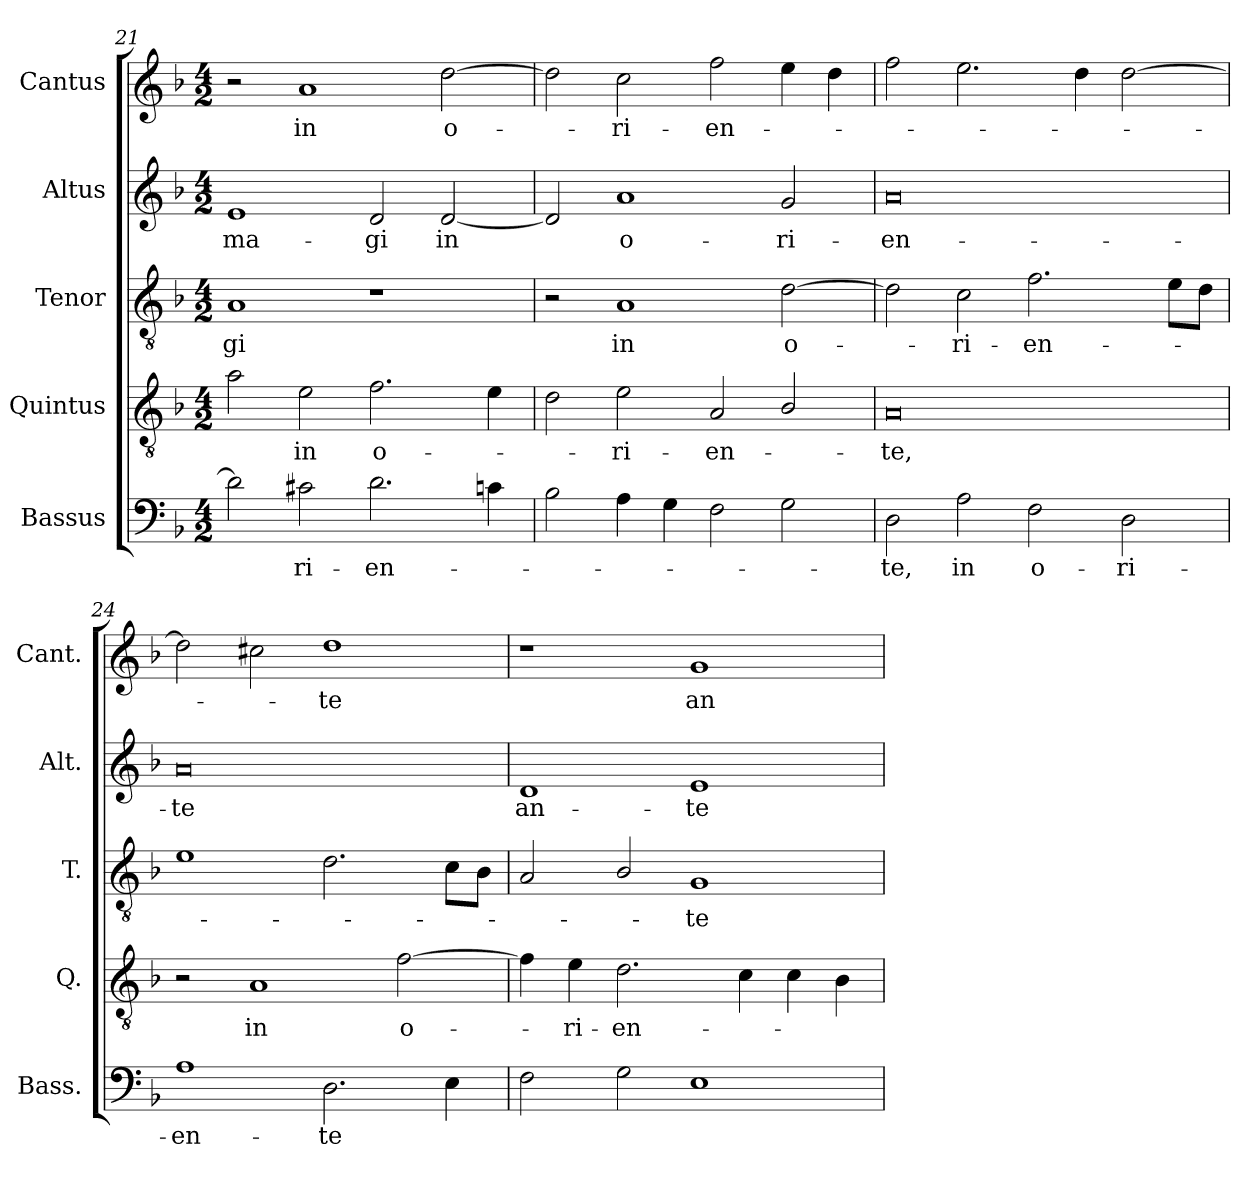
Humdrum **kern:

**kern	**text	**kern	**text	**kern	**text	**kern	**text	**kern	**text
*part5	*part5	*part4	*part4	*part3	*part3	*part2	*part2	*part1	*part1
*staff5	*staff5	*staff4	*staff4	*staff3	*staff3	*staff2	*staff2	*staff1	*staff1
*I"Bassus	*	*I"Quintus	*	*I"Tenor	*	*I"Altus	*	*I"Cantus	*
*I'Bass.	*	*I'Q.	*	*I'T.	*	*I'Alt.	*	*I'Cant.	*
*clefF4	*	*clefGv2	*	*clefGv2	*	*clefG2	*	*clefG2	*
*	*	*ITrd7c12	*	*ITrd7c12	*	*	*	*	*
*k[b-]	*	*k[b-]	*	*k[b-]	*	*k[b-]	*	*k[b-]	*
*F:	*	*F:	*	*F:	*	*F:	*	*F:	*
*M4/2	*	*M4/2	*	*M4/2	*	*M4/2	*	*M4/2	*
=21	=21	=21	=21	=21	=21	=21	=21	=21	=21
!	!	!	!	!	!LO:LY:b:color=#000000	!	!	!	!
!	!	!	!	!	!	!	!LO:LY:b:color=#000000	!	!
2di\]	.	2Ai\	.	1AAi	-gi	1ei	ma-	2r	.
!	!LO:LY:b:color=#000000	!	!	!	!	!	!	!	!
!	!	!	!LO:LY:b:color=#000000	!	!	!	!	!	!
!	!	!	!	!	!	!	!	!	!LO:LY:b:color=#000000
2c#Xi\	-ri-	2Ei\	in	.	.	.	.	1ai	in
!	!LO:LY:b:color=#000000	!	!	!	!	!	!	!	!
!	!	!	!LO:LY:b:color=#000000	!	!	!	!	!	!
!	!	!	!	!	!	!	!LO:LY:b:color=#000000	!	!
2.di\	-en-	2.Fi\	o-	1r	.	2di/	-gi	.	.
!	!	!	!	!	!	!	!LO:LY:b:color=#000000	!	!
!	!	!	!	!	!	!	!	!	!LO:LY:b:color=#000000
.	.	.	.	.	.	[2di/	in	[2ddi\	o-
4cni\	.	4Ei\	.	.	.	.	.	.	.
=22	=22	=22	=22	=22	=22	=22	=22	=22	=22
2B-i\	.	2Di\	.	2r	.	2di/]	.	2ddi\]	.
!	!	!	!LO:LY:b:color=#000000	!	!	!	!	!	!
!	!	!	!	!	!LO:LY:b:color=#000000	!	!	!	!
!	!	!	!	!	!	!	!LO:LY:b:color=#000000	!	!
!	!	!	!	!	!	!	!	!	!LO:LY:b:color=#000000
4Ai\	.	2Ei\	-ri-	1AAi	in	1ai	o-	2cci\	-ri-
4Gi\	.	.	.	.	.	.	.	.	.
!	!	!	!LO:LY:b:color=#000000	!	!	!	!	!	!
!	!	!	!	!	!	!	!	!	!LO:LY:b:color=#000000
2Fi\	.	2AAi/	-en-	.	.	.	.	2ffi\	-en-
!	!	!	!	!	!LO:LY:b:color=#000000	!	!	!	!
!	!	!	!	!	!	!	!LO:LY:b:color=#000000	!	!
2Gi\	.	2BB-i/	.	[2Di\	o-	2gi/	-ri-	4eei\	.
.	.	.	.	.	.	.	.	4ddi\	.
=23	=23	=23	=23	=23	=23	=23	=23	=23	=23
!	!LO:LY:b:color=#000000	!	!	!	!	!	!	!	!
!	!	!	!LO:LY:b:color=#000000	!	!	!	!	!	!
!	!	!	!	!	!	!	!LO:LY:b:color=#000000	!	!
2Di\	-te,	0AAi	-te,	2Di\]	.	0ai	-en-	2ffi\	.
!	!LO:LY:b:color=#000000	!	!	!	!	!	!	!	!
!	!	!	!	!	!LO:LY:b:color=#000000	!	!	!	!
2Ai\	in	.	.	2Ci\	-ri-	.	.	2.eei\	.
!	!LO:LY:b:color=#000000	!	!	!	!	!	!	!	!
!	!	!	!	!	!LO:LY:b:color=#000000	!	!	!	!
2Fi\	o-	.	.	2.Fi\	-en-	.	.	.	.
.	.	.	.	.	.	.	.	4ddi\	.
!	!LO:LY:b:color=#000000	!	!	!	!	!	!	!	!
2Di\	-ri-	.	.	.	.	.	.	[2ddi\	.
.	.	.	.	8Ei\L	.	.	.	.	.
.	.	.	.	8Di\J	.	.	.	.	.
=24	=24	=24	=24	=24	=24	=24	=24	=24	=24
!	!LO:LY:b:color=#000000	!	!	!	!	!	!	!	!
!	!	!	!	!	!	!	!LO:LY:b:color=#000000	!	!
1Ai	-en-	2r	.	1Ei	.	0ai	-te	2ddi\]	.
!	!	!	!LO:LY:b:color=#000000	!	!	!	!	!	!
.	.	1AAi	in	.	.	.	.	2cc#Xi\	.
!	!LO:LY:b:color=#000000	!	!	!	!	!	!	!	!
!	!	!	!	!	!	!	!	!	!LO:LY:b:color=#000000
2.Di\	-te	.	.	2.Di\	.	.	.	1ddi	-te
!	!	!	!LO:LY:b:color=#000000	!	!	!	!	!	!
.	.	[2Fi\	o-	.	.	.	.	.	.
4Ei\	.	.	.	8Ci\L	.	.	.	.	.
.	.	.	.	8BB-i\J	.	.	.	.	.
!!LO:LB:g=z
=25	=25	=25	=25	=25	=25	=25	=25	=25	=25
!	!	!	!	!	!	!	!LO:LY:b:color=#000000	!	!
2Fi\	.	4Fi\]	.	2AAi/	.	1di	an-	1r	.
!	!	!	!LO:LY:b:color=#000000	!	!	!	!	!	!
.	.	4Ei\	-ri-	.	.	.	.	.	.
!	!	!	!LO:LY:b:color=#000000	!	!	!	!	!	!
2Gi\	.	2.Di\	-en-	2BB-i/	.	.	.	.	.
!	!	!	!	!	!LO:LY:b:color=#000000	!	!	!	!
!	!	!	!	!	!	!	!LO:LY:b:color=#000000	!	!
!	!	!	!	!	!	!	!	!	!LO:LY:b:color=#000000
1Ei	.	.	.	1GGi	-te	1ei	-te-	1gi	an-
.	.	4Ci\	.	.	.	.	.	.	.
.	.	4Ci\	.	.	.	.	.	.	.
.	.	4BB-i\	.	.	.	.	.	.	.
=	=	=	=	=	=	=	=	=	=
*-	*-	*-	*-	*-	*-	*-	*-	*-	*-
